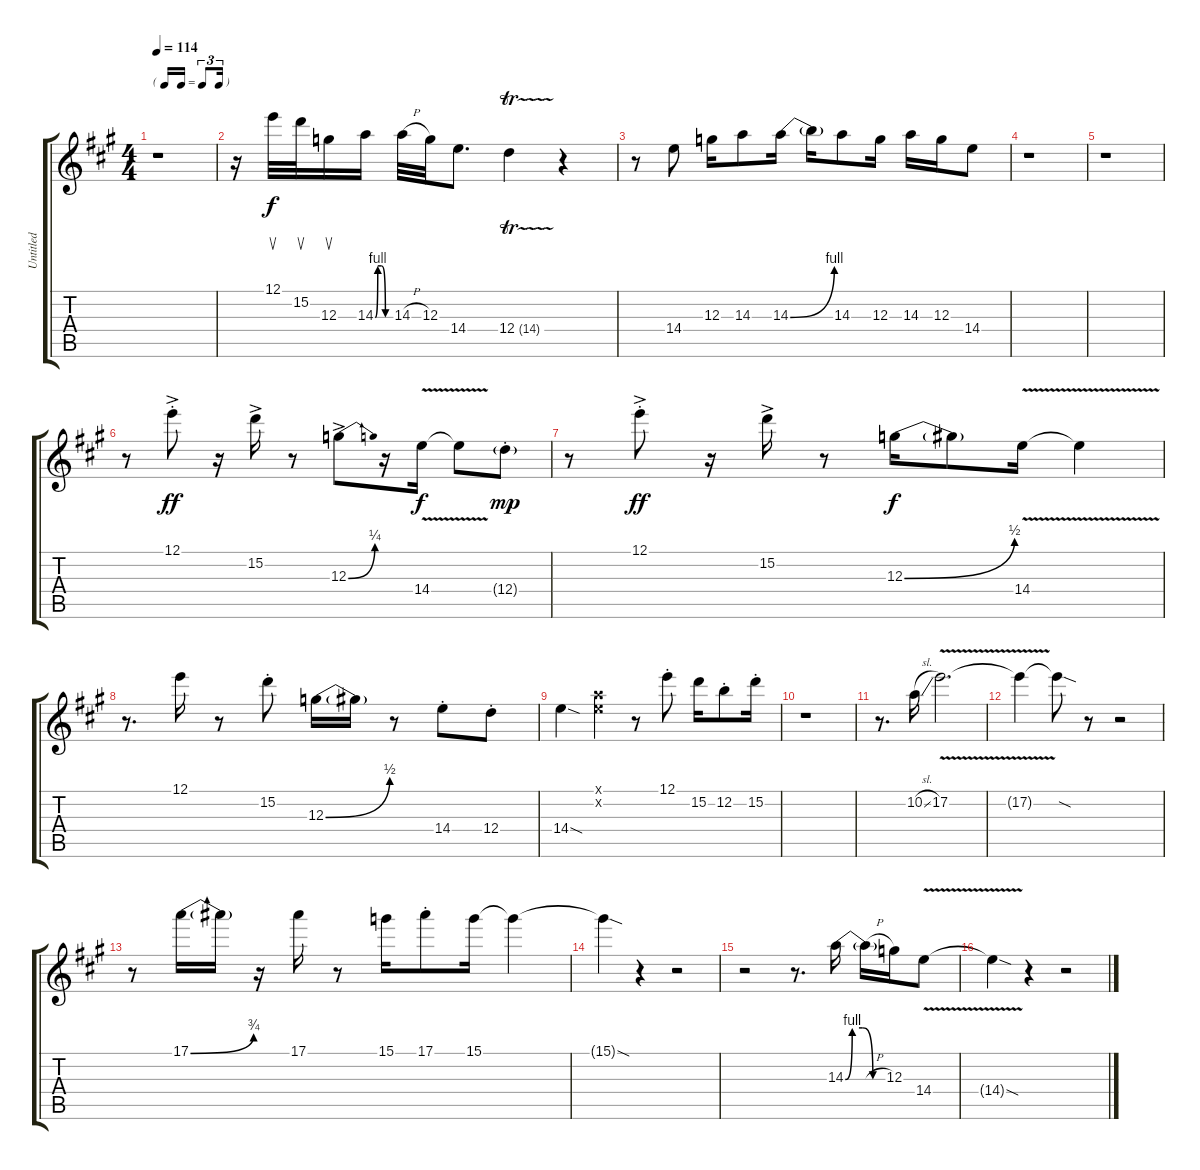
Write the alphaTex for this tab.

\track ("Untitled" "Untitled") {instrument overdrivenguitar}
\staff {score tabs}
\tuning (E4 B3 G3 D3 A2 E2) {hide}
\ts (4 4)
\tf triplet16th
\tempo 114
\clef g2
\ks a
r.1{dy f} |
r.16 12.1.32{su} 15.2.32{su} 12.3.16{su} 14.3{be (custom 0 0 10 4 25 4 40 0 60 0)}.16 14.3{h}.32 12.3.32 14.4.8{d} 12.4{tr (14 32)}.4 r.4 |
r.8 14.4.8 12.3.16 14.3.8 14.3{be (bend 0 0 60 4)}.16 14.3{t}.16 14.3.8 12.3.16 14.3.16 12.3.16 14.4.8 |
r.1 |
r.1 |
r.8 12.1{ac st}.8{dy ff} r.16 15.2{ac}.16 r.8 12.3{be (bend 0 0 60 1) ac}.8 r.16 14.4{v}.16{dy f} 14.4{v t}.8 12.4{g st}.8{dy mp} |
r.8 12.1{ac st}.8{dy ff} r.16 15.2{ac}.16 r.8 12.3{be (bend 0 0 60 2)}.16{dy f} 12.3{t}.8 14.4{v}.16 14.4{v t}.4 |
r.8{d} 12.1.16 r.8 15.2{st}.8 12.3{be (bend 0 0 60 2)}.16 12.3{t}.16 r.8 14.4{st}.8 12.4{st}.8 |
14.4{sod}.4 (5.1{x} 5.2{x}).4 r.8 12.1{st}.8 15.2.16 12.2{st}.8 15.2{st}.16 |
r.1 |
r.8{d} 10.2{sl}.16 17.2{v}.2{d} |
17.2{t}.4 17.2{sod t}.8 r.8 r.2 |
r.8 17.1{be (bend 0 0 60 3)}.16 17.1{t}.16 r.16 17.1.16 r.8 15.1.16 17.1{st}.8 15.1.16 15.1{t}.4 |
15.1{sod t}.4 r.4 r.2 |
r.2 r.8{d} 14.3{be (custom 0 0 10 4 25 4 40 0 60 0)}.16 14.3{h t}.16 12.3.16 14.4{v}.8 |
14.4{sod t}.4 r.4 r.2
